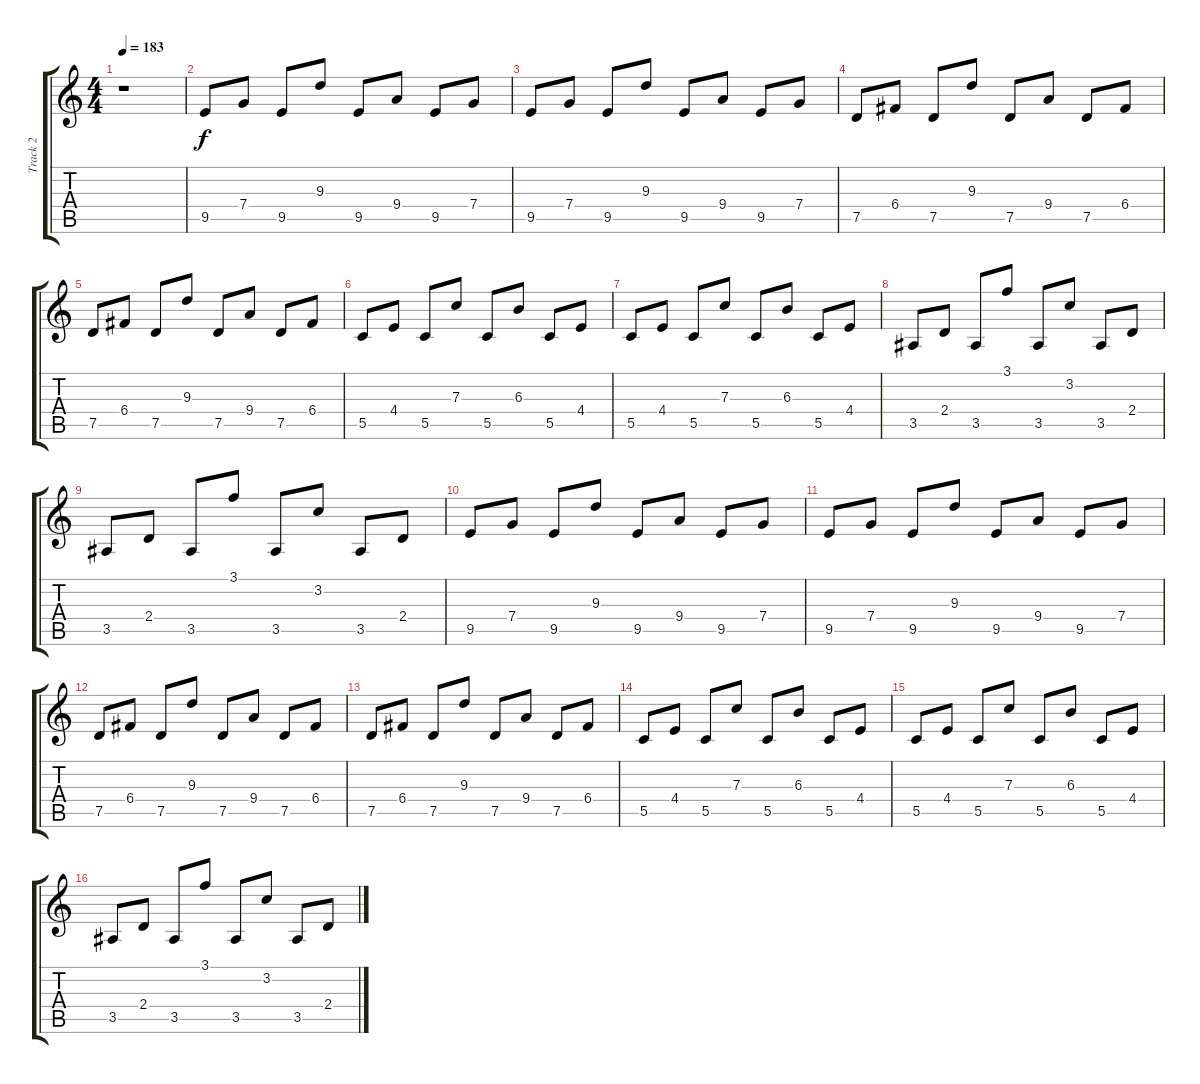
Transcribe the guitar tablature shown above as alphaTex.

\track ("Track 2" "Track 2") {instrument distortionguitar}
\staff {score tabs}
\tuning (D4 A3 F3 C3 G2 C2) {hide}
\ts (4 4)
\tempo 183
\clef g2
\ks c
r.1{dy f instrument distortionguitar} |
9.5.8 7.4.8 9.5.8 9.3.8 9.5.8 9.4.8 9.5.8 7.4.8 |
9.5.8 7.4.8 9.5.8 9.3.8 9.5.8 9.4.8 9.5.8 7.4.8 |
7.5.8 6.4.8 7.5.8 9.3.8 7.5.8 9.4.8 7.5.8 6.4.8 |
7.5.8 6.4.8 7.5.8 9.3.8 7.5.8 9.4.8 7.5.8 6.4.8 |
5.5.8 4.4.8 5.5.8 7.3.8 5.5.8 6.3.8 5.5.8 4.4.8 |
5.5.8 4.4.8 5.5.8 7.3.8 5.5.8 6.3.8 5.5.8 4.4.8 |
3.5.8 2.4.8 3.5.8 3.1.8 3.5.8 3.2.8 3.5.8 2.4.8 |
3.5.8 2.4.8 3.5.8 3.1.8 3.5.8 3.2.8 3.5.8 2.4.8 |
9.5.8 7.4.8 9.5.8 9.3.8 9.5.8 9.4.8 9.5.8 7.4.8 |
9.5.8 7.4.8 9.5.8 9.3.8 9.5.8 9.4.8 9.5.8 7.4.8 |
7.5.8 6.4.8 7.5.8 9.3.8 7.5.8 9.4.8 7.5.8 6.4.8 |
7.5.8 6.4.8 7.5.8 9.3.8 7.5.8 9.4.8 7.5.8 6.4.8 |
5.5.8 4.4.8 5.5.8 7.3.8 5.5.8 6.3.8 5.5.8 4.4.8 |
5.5.8 4.4.8 5.5.8 7.3.8 5.5.8 6.3.8 5.5.8 4.4.8 |
3.5.8 2.4.8 3.5.8 3.1.8 3.5.8 3.2.8 3.5.8 2.4.8
